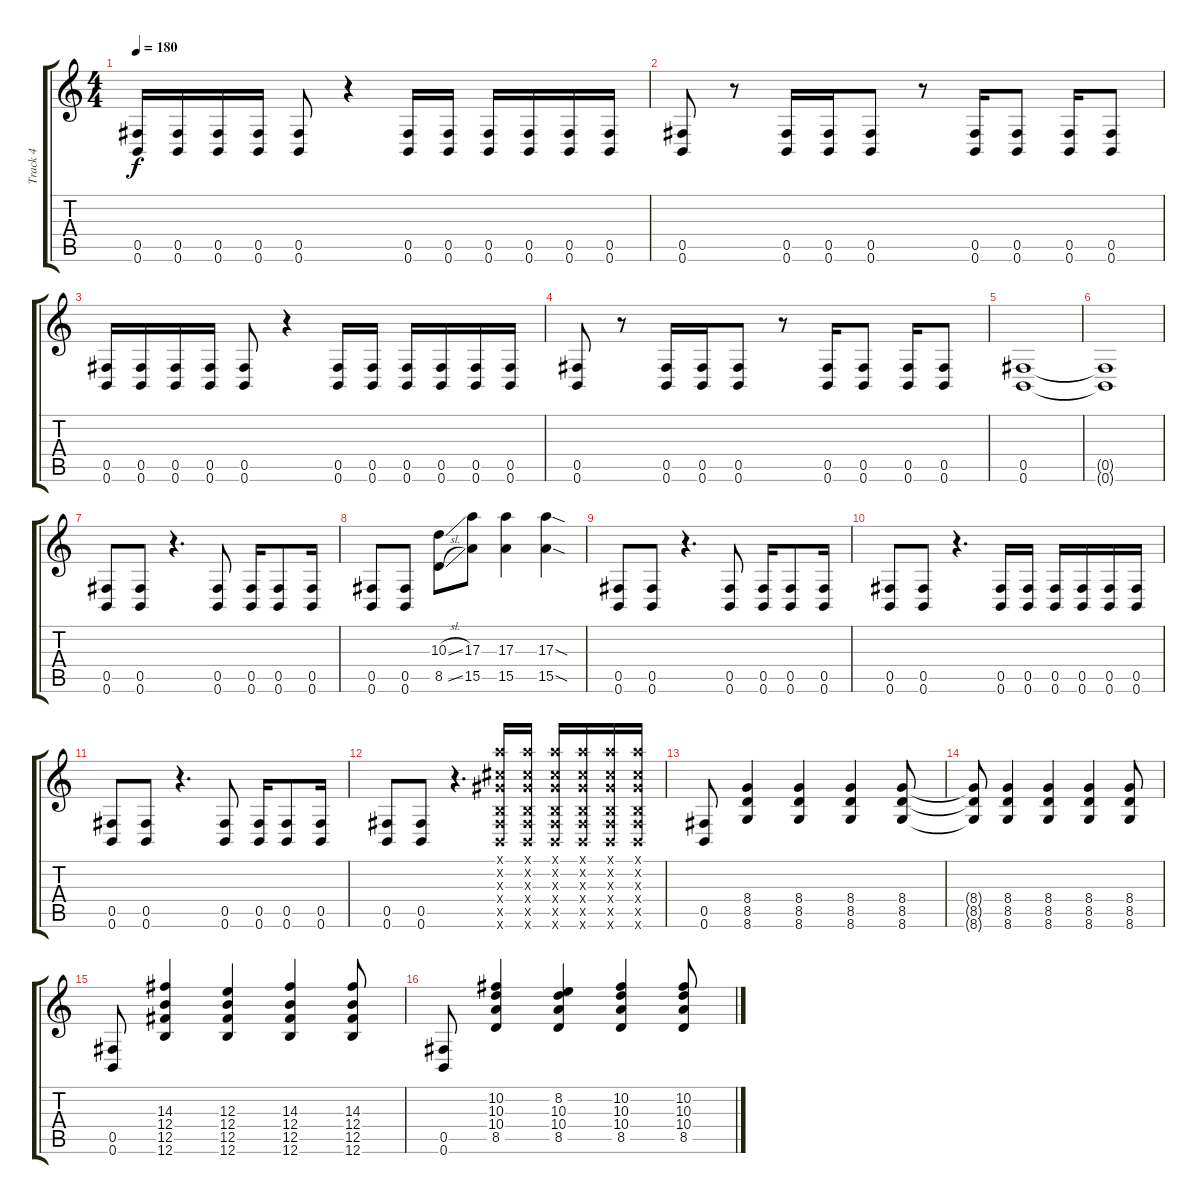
\track ("Track 4" "Track 4") {instrument distortionguitar}
\staff {score tabs}
\tuning (Db4 Ab3 E3 B2 Gb2 B1) {hide}
\ts (4 4)
\tempo 180
\clef g2
\ks c
(0.5 0.6).16{dy f} (0.5 0.6).16 (0.5 0.6).16 (0.5 0.6).16 (0.5 0.6).8 r.4 (0.5 0.6).16 (0.5 0.6).16 (0.5 0.6).16 (0.5 0.6).16 (0.5 0.6).16 (0.5 0.6).16 |
(0.5 0.6).8 r.8 (0.5 0.6).16 (0.5 0.6).16 (0.5 0.6).8 r.8 (0.5 0.6).16 (0.5 0.6).8 (0.5 0.6).16 (0.5 0.6).8 |
(0.5 0.6).16 (0.5 0.6).16 (0.5 0.6).16 (0.5 0.6).16 (0.5 0.6).8 r.4 (0.5 0.6).16 (0.5 0.6).16 (0.5 0.6).16 (0.5 0.6).16 (0.5 0.6).16 (0.5 0.6).16 |
(0.5 0.6).8 r.8 (0.5 0.6).16 (0.5 0.6).16 (0.5 0.6).8 r.8 (0.5 0.6).16 (0.5 0.6).8 (0.5 0.6).16 (0.5 0.6).8 |
(0.5 0.6).1 |
(0.5{t} 0.6{t}).1 |
(0.5 0.6).8 (0.5 0.6).8 r.4{d} (0.5 0.6).8 (0.5 0.6).16 (0.5 0.6).8 (0.5 0.6).16 |
(0.5 0.6).8 (0.5 0.6).8 (10.3{sl} 8.5{sl}).8 (17.3 15.5).8 (17.3 15.5).4 (17.3{sod} 15.5{sod}).4 |
(0.5 0.6).8 (0.5 0.6).8 r.4{d} (0.5 0.6).8 (0.5 0.6).16 (0.5 0.6).8 (0.5 0.6).16 |
(0.5 0.6).8 (0.5 0.6).8 r.4{d} (0.5 0.6).16 (0.5 0.6).16 (0.5 0.6).16 (0.5 0.6).16 (0.5 0.6).16 (0.5 0.6).16 |
(0.5 0.6).8 (0.5 0.6).8 r.4{d} (0.5 0.6).8 (0.5 0.6).16 (0.5 0.6).8 (0.5 0.6).16 |
(0.5 0.6).8 (0.5 0.6).8 r.4{d} (0.1{x} 0.2{x} 17.3{x} 0.4{x} 0.5{x} 0.6{x}).16 (0.1{x} 0.2{x} 17.3{x} 0.4{x} 0.5{x} 0.6{x}).16 (0.1{x} 0.2{x} 17.3{x} 0.4{x} 0.5{x} 0.6{x}).16 (0.1{x} 0.2{x} 17.3{x} 0.4{x} 0.5{x} 0.6{x}).16 (0.1{x} 0.2{x} 17.3{x} 0.4{x} 0.5{x} 0.6{x}).16 (0.1{x} 0.2{x} 17.3{x} 0.4{x} 0.5{x} 0.6{x}).16 |
(0.5 0.6).8 (8.4 8.5 8.6).4 (8.4 8.5 8.6).4 (8.4 8.5 8.6).4 (8.4 8.5 8.6).8 |
(8.4{t} 8.5{t} 8.6{t}).8 (8.4 8.5 8.6).4 (8.4 8.5 8.6).4 (8.4 8.5 8.6).4 (8.4 8.5 8.6).8 |
(0.5 0.6).8 (14.3 12.4 12.5 12.6).4 (12.3 12.4 12.5 12.6).4 (14.3 12.4 12.5 12.6).4 (14.3 12.4 12.5 12.6).8 |
(0.5 0.6).8 (10.2 10.3 10.4 8.5).4 (8.2 10.3 10.4 8.5).4 (10.2 10.3 10.4 8.5).4 (10.2 10.3 10.4 8.5).8
